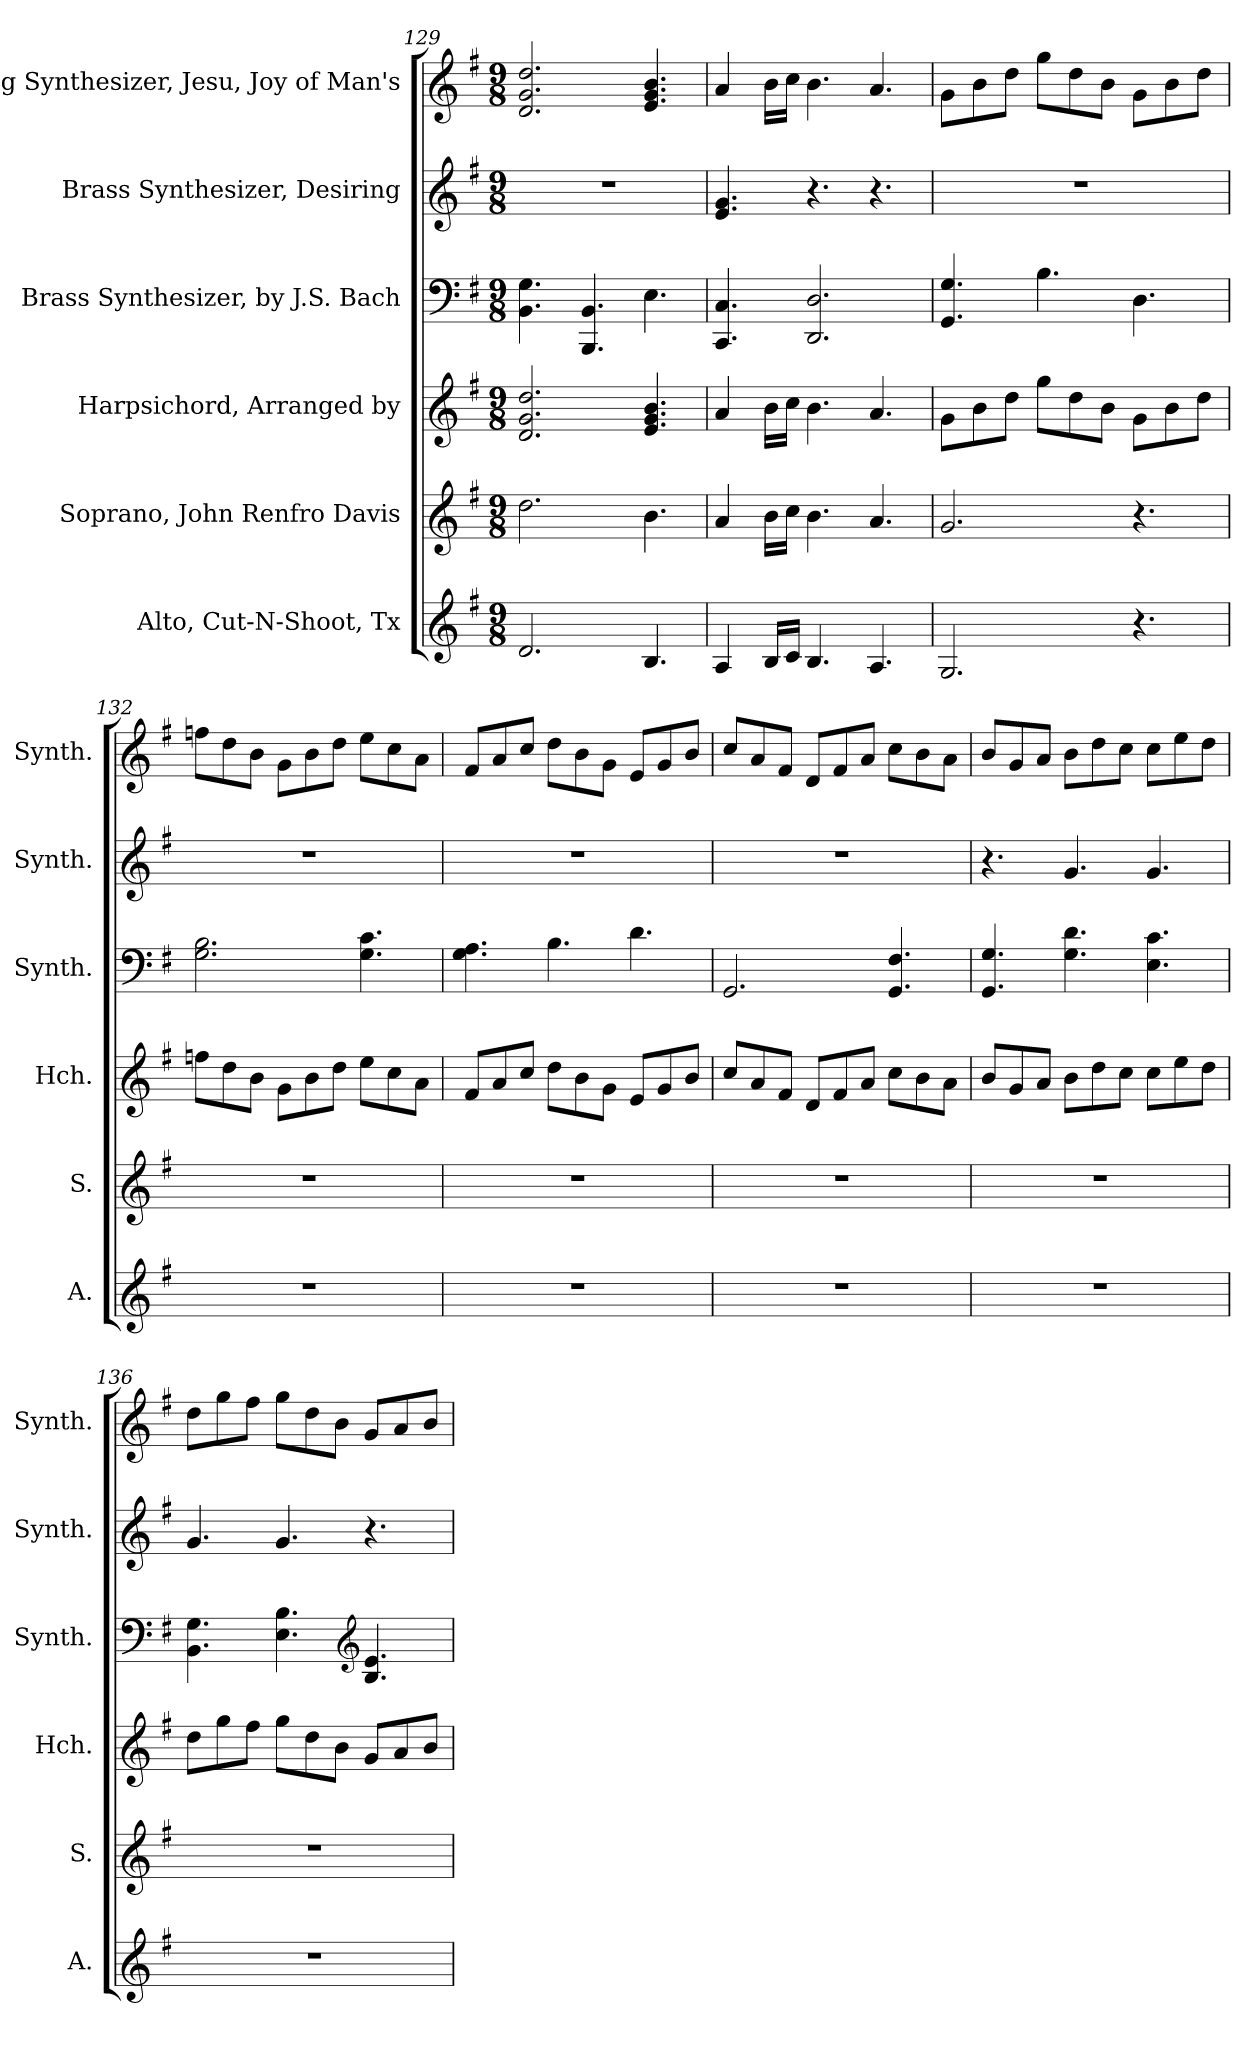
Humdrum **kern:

**kern	**kern	**kern	**kern	**kern	**kern
*part6	*part5	*part4	*part3	*part2	*part1
*staff6	*staff5	*staff4	*staff3	*staff2	*staff1
*I"Alto, Cut-N-Shoot, Tx	*I"Soprano, John Renfro Davis	*I"Harpsichord, Arranged by	*I"Brass Synthesizer, by J.S. Bach	*I"Brass Synthesizer, Desiring	*I"String Synthesizer, Jesu, Joy of Man's
*I'A.	*I'S.	*I'Hch.	*I'Synth.	*I'Synth.	*I'Synth.
*clefG2	*clefG2	*clefG2	*clefF4	*clefG2	*clefG2
*k[f#]	*k[f#]	*k[f#]	*k[f#]	*k[f#]	*k[f#]
*M9/8	*M9/8	*M9/8	*M9/8	*M9/8	*M9/8
=129	=129	=129	=129	=129	=129
2.d/	2.dd\	2.d/ 2.g/ 2.dd/	4.BB\ 4.G\	8%9r	2.d/ 2.g/ 2.dd/
.	.	.	4.BBB/ 4.BB/	.	.
4.B/	4.b\	4.e/ 4.g/ 4.b/	4.E\	.	4.e/ 4.g/ 4.b/
!!LO:LB:g=z
=130	=130	=130	=130	=130	=130
4A/	4a/	4a/	4.CC/ 4.C/	4.e/ 4.g/	4a/
16B/LL	16b\LL	16b\LL	.	.	16b\LL
16c/JJ	16cc\JJ	16cc\JJ	.	.	16cc\JJ
4.B/	4.b\	4.b\	2.DD/ 2.D/	4.r	4.b\
4.A/	4.a/	4.a/	.	4.r	4.a/
=131	=131	=131	=131	=131	=131
2.G/	2.g/	8g\L	4.GG/ 4.G/	8%9r	8g\L
.	.	8b\	.	.	8b\
.	.	8dd\J	.	.	8dd\J
.	.	8gg\L	4.B\	.	8gg\L
.	.	8dd\	.	.	8dd\
.	.	8b\J	.	.	8b\J
4.r	4.r	8g\L	4.D\	.	8g\L
.	.	8b\	.	.	8b\
.	.	8dd\J	.	.	8dd\J
=132	=132	=132	=132	=132	=132
8%9r	8%9r	8ffn\L	2.G\ 2.B\	8%9r	8ffn\L
.	.	8dd\	.	.	8dd\
.	.	8b\J	.	.	8b\J
.	.	8g\L	.	.	8g\L
.	.	8b\	.	.	8b\
.	.	8dd\J	.	.	8dd\J
.	.	8ee\L	4.G\ 4.c\	.	8ee\L
.	.	8cc\	.	.	8cc\
.	.	8a\J	.	.	8a\J
=133	=133	=133	=133	=133	=133
8%9r	8%9r	8f#/L	4.G\ 4.A\	8%9r	8f#/L
.	.	8a/	.	.	8a/
.	.	8cc/J	.	.	8cc/J
.	.	8dd\L	4.B\	.	8dd\L
.	.	8b\	.	.	8b\
.	.	8g\J	.	.	8g\J
.	.	8e/L	4.d\	.	8e/L
.	.	8g/	.	.	8g/
.	.	8b/J	.	.	8b/J
!!LO:PB:g=z
=134	=134	=134	=134	=134	=134
8%9r	8%9r	8cc/L	2.GG/	8%9r	8cc/L
.	.	8a/	.	.	8a/
.	.	8f#/J	.	.	8f#/J
.	.	8d/L	.	.	8d/L
.	.	8f#/	.	.	8f#/
.	.	8a/J	.	.	8a/J
.	.	8cc\L	4.GG/ 4.F#/	.	8cc\L
.	.	8b\	.	.	8b\
.	.	8a\J	.	.	8a\J
=135	=135	=135	=135	=135	=135
8%9r	8%9r	8b/L	4.GG/ 4.G/	4.r	8b/L
.	.	8g/	.	.	8g/
.	.	8a/J	.	.	8a/J
.	.	8b\L	4.G\ 4.d\	4.g/	8b\L
.	.	8dd\	.	.	8dd\
.	.	8cc\J	.	.	8cc\J
.	.	8cc\L	4.E\ 4.c\	4.g/	8cc\L
.	.	8ee\	.	.	8ee\
.	.	8dd\J	.	.	8dd\J
=136	=136	=136	=136	=136	=136
8%9r	8%9r	8dd\L	4.BB\ 4.G\	4.g/	8dd\L
.	.	8gg\	.	.	8gg\
.	.	8ff#\J	.	.	8ff#\J
.	.	8gg\L	4.E\ 4.B\	4.g/	8gg\L
.	.	8dd\	.	.	8dd\
.	.	8b\J	.	.	8b\J
*	*	*	*clefG2	*	*
.	.	8g/L	4.B/ 4.e/	4.r	8g/L
.	.	8a/	.	.	8a/
.	.	8b/J	.	.	8b/J
=	=	=	=	=	=
*-	*-	*-	*-	*-	*-
